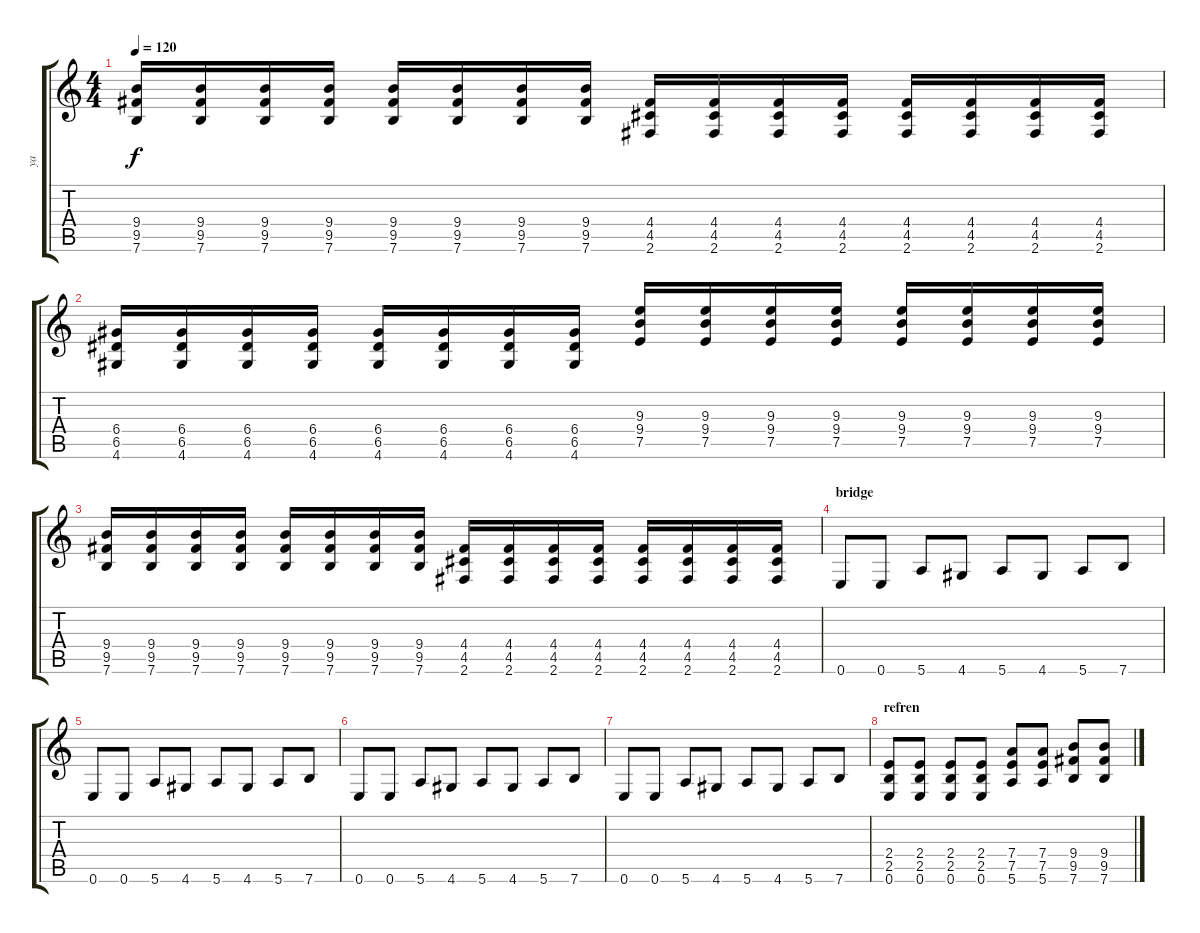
\track ("ya" "ya") {instrument overdrivenguitar}
\staff {score tabs}
\tuning (E4 B3 G3 D3 A2 E2) {hide}
\ts (4 4)
\tempo 120
\clef g2
\ks c
(9.4 9.5 7.6).16{dy f} (9.4 9.5 7.6).16 (9.4 9.5 7.6).16 (9.4 9.5 7.6).16 (9.4 9.5 7.6).16 (9.4 9.5 7.6).16 (9.4 9.5 7.6).16 (9.4 9.5 7.6).16 (4.4 4.5 2.6).16 (4.4 4.5 2.6).16 (4.4 4.5 2.6).16 (4.4 4.5 2.6).16 (4.4 4.5 2.6).16 (4.4 4.5 2.6).16 (4.4 4.5 2.6).16 (4.4 4.5 2.6).16 |
(6.4 6.5 4.6).16 (6.4 6.5 4.6).16 (6.4 6.5 4.6).16 (6.4 6.5 4.6).16 (6.4 6.5 4.6).16 (6.4 6.5 4.6).16 (6.4 6.5 4.6).16 (6.4 6.5 4.6).16 (9.3 9.4 7.5).16 (9.3 9.4 7.5).16 (9.3 9.4 7.5).16 (9.3 9.4 7.5).16 (9.3 9.4 7.5).16 (9.3 9.4 7.5).16 (9.3 9.4 7.5).16 (9.3 9.4 7.5).16 |
(9.4 9.5 7.6).16 (9.4 9.5 7.6).16 (9.4 9.5 7.6).16 (9.4 9.5 7.6).16 (9.4 9.5 7.6).16 (9.4 9.5 7.6).16 (9.4 9.5 7.6).16 (9.4 9.5 7.6).16 (4.4 4.5 2.6).16 (4.4 4.5 2.6).16 (4.4 4.5 2.6).16 (4.4 4.5 2.6).16 (4.4 4.5 2.6).16 (4.4 4.5 2.6).16 (4.4 4.5 2.6).16 (4.4 4.5 2.6).16 |
\section ("" "bridge")
0.6.8 0.6.8 5.6.8 4.6.8 5.6.8 4.6.8 5.6.8 7.6.8 |
0.6.8 0.6.8 5.6.8 4.6.8 5.6.8 4.6.8 5.6.8 7.6.8 |
0.6.8 0.6.8 5.6.8 4.6.8 5.6.8 4.6.8 5.6.8 7.6.8 |
0.6.8 0.6.8 5.6.8 4.6.8 5.6.8 4.6.8 5.6.8 7.6.8 |
\section ("" "refren")
(2.4 2.5 0.6).8 (2.4 2.5 0.6).8 (2.4 2.5 0.6).8 (2.4 2.5 0.6).8 (7.4 7.5 5.6).8 (7.4 7.5 5.6).8 (9.4 9.5 7.6).8 (9.4 9.5 7.6).8
